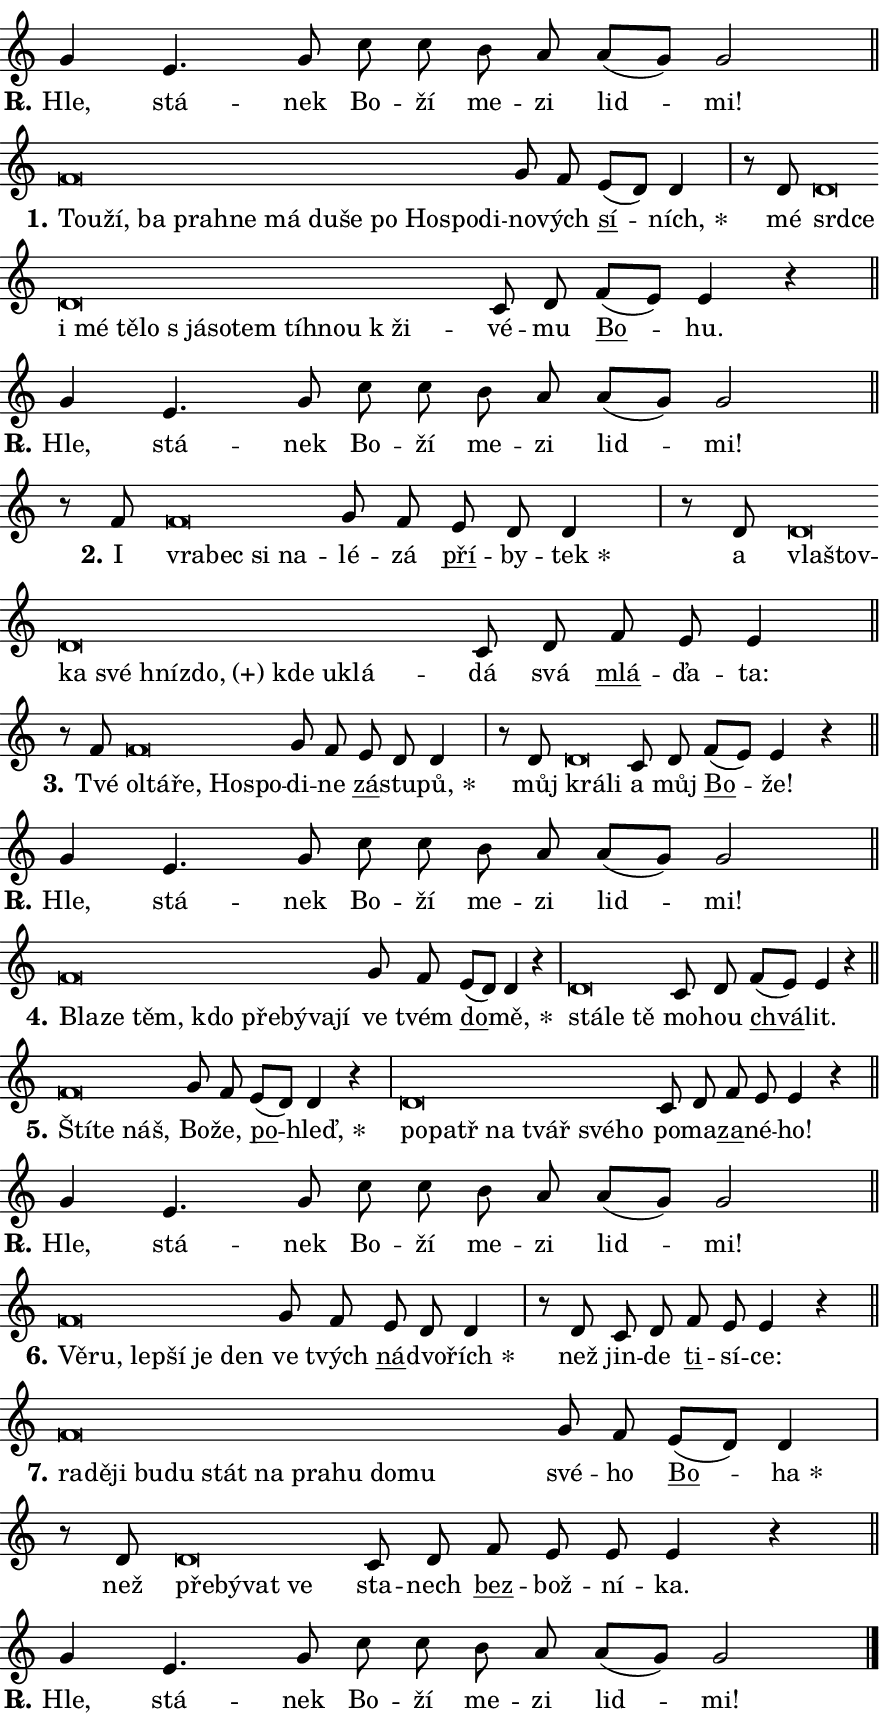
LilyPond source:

\version "2.24.0"
\header { tagline = "" }
\paper {
  indent = 0\cm
  top-margin = 0\cm
  right-margin = 0.13\cm % to fit lyric hyphens
  bottom-margin = 0\cm
  left-margin = 0\cm
  paper-width = 15\cm
  page-breaking = #ly:one-page-breaking
  system-system-spacing.basic-distance = #11
  score-system-spacing.basic-distance = #11
  ragged-last = ##f
}


%% Author: Thomas Morley
%% https://lists.gnu.org/archive/html/lilypond-user/2020-05/msg00002.html
#(define (line-position grob)
"Returns position of @var[grob} in current system:
   @code{'start}, if at first time-step
   @code{'end}, if at last time-step
   @code{'middle} otherwise
"
  (let* ((col (ly:item-get-column grob))
         (ln (ly:grob-object col 'left-neighbor))
         (rn (ly:grob-object col 'right-neighbor))
         (col-to-check-left (if (ly:grob? ln) ln col))
         (col-to-check-right (if (ly:grob? rn) rn col))
         (break-dir-left
           (and
             (ly:grob-property col-to-check-left 'non-musical #f)
             (ly:item-break-dir col-to-check-left)))
         (break-dir-right
           (and
             (ly:grob-property col-to-check-right 'non-musical #f)
             (ly:item-break-dir col-to-check-right))))
        (cond ((eqv? 1 break-dir-left) 'start)
              ((eqv? -1 break-dir-right) 'end)
              (else 'middle))))

#(define (tranparent-at-line-position vctor)
  (lambda (grob)
  "Relying on @code{line-position} select the relevant enry from @var{vctor}.
Used to determine transparency,"
    (case (line-position grob)
      ((end) (not (vector-ref vctor 0)))
      ((middle) (not (vector-ref vctor 1)))
      ((start) (not (vector-ref vctor 2))))))

noteHeadBreakVisibility =
#(define-music-function (break-visibility)(vector?)
"Makes @code{NoteHead}s transparent relying on @var{break-visibility}"
#{
  \override NoteHead.transparent =
    #(tranparent-at-line-position break-visibility)
#})

#(define delete-ledgers-for-transparent-note-heads
  (lambda (grob)
    "Reads whether a @code{NoteHead} is transparent.
If so this @code{NoteHead} is removed from @code{'note-heads} from
@var{grob}, which is supposed to be @code{LedgerLineSpanner}.
As a result ledgers are not printed for this @code{NoteHead}"
    (let* ((nhds-array (ly:grob-object grob 'note-heads))
           (nhds-list
             (if (ly:grob-array? nhds-array)
                 (ly:grob-array->list nhds-array)
                 '()))
           ;; Relies on the transparent-property being done before
           ;; Staff.LedgerLineSpanner.after-line-breaking is executed.
           ;; This is fragile ...
           (to-keep
             (remove
               (lambda (nhd)
                 (ly:grob-property nhd 'transparent #f))
               nhds-list)))
      ;; TODO find a better method to iterate over grob-arrays, similiar
      ;; to filter/remove etc for lists
      ;; For now rebuilt from scratch
      (set! (ly:grob-object grob 'note-heads)  '())
      (for-each
        (lambda (nhd)
          (ly:pointer-group-interface::add-grob grob 'note-heads nhd))
        to-keep))))

squashNotes = {
  \override NoteHead.X-extent = #'(-0.2 . 0.2)
  \override NoteHead.Y-extent = #'(-0.75 . 0)
  \override NoteHead.stencil =
    #(lambda (grob)
       (let ((pos (ly:grob-property grob 'staff-position)))
         (begin
           (if (< pos -7) (display "ERROR: Lower brevis then expected\n") (display ""))
           (if (<= pos -6) ly:text-interface::print ly:note-head::print))))
}
unSquashNotes = {
  \revert NoteHead.X-extent
  \revert NoteHead.Y-extent
  \revert NoteHead.stencil
}

hideNotes = \noteHeadBreakVisibility #begin-of-line-visible
unHideNotes = \noteHeadBreakVisibility #all-visible

% work-around for resetting accidentals
% https://lilypond.org/doc/v2.23/Documentation/notation/displaying-rhythms#unmetered-music
cadenzaMeasure = {
  \cadenzaOff
  \partial 1024 s1024
  \cadenzaOn
}

#(define-markup-command (accent layout props text) (markup?)
  "Underline accented syllable"
  (interpret-markup layout props
    #{\markup \override #'(offset . 4.3) \underline { #text }#}))

responsum = \markup \concat {
  "R" \hspace #-1.05 \path #0.1 #'((moveto 0 0.07) (lineto 0.9 0.8)) \hspace #0.05 "."
}

spaceSize = #0.6828661417322834 % exact space size for TeX Gyre Schola

\layout {
  \context {
    \Staff
    \remove "Time_signature_engraver"
    \override LedgerLineSpanner.after-line-breaking = #delete-ledgers-for-transparent-note-heads
  }
  \context {
    \Lyrics {
      \override LyricSpace.minimum-distance = \spaceSize
      \override LyricText.font-name = #"TeX Gyre Schola"
      \override LyricText.font-size = 1
      \override StanzaNumber.font-name = #"TeX Gyre Schola Bold"
      \override StanzaNumber.font-size = 1
    }
  }
  \context {
    \Score 
    \override NoteHead.text =
      #(lambda (grob) 
        (let ((pos (ly:grob-property grob 'staff-position)))
          #{\markup {
            \combine
              \halign #-0.55 \raise #(if (= pos -6) 0 0.5) \override #'(thickness . 2) \draw-line #'(3.2 . 0)
              \musicglyph "noteheads.sM1"
          }#}))
  }
}

% magnetic-lyrics.ily
%
%   written by
%     Jean Abou Samra <jean@abou-samra.fr>
%     Werner Lemberg <wl@gnu.org>
%
%   adapted by
%     Jiri Hon <jiri.hon@gmail.com>
%
% Version 2022-Apr-15

% https://www.mail-archive.com/lilypond-user@gnu.org/msg149350.html

#(define (Left_hyphen_pointer_engraver context)
   "Collect syllable-hyphen-syllable occurrences in lyrics and store
them in properties.  This engraver only looks to the left.  For
example, if the lyrics input is @code{foo -- bar}, it does the
following.

@itemize @bullet
@item
Set the @code{text} property of the @code{LyricHyphen} grob between
@q{foo} and @q{bar} to @code{foo}.

@item
Set the @code{left-hyphen} property of the @code{LyricText} grob with
text @q{foo} to the @code{LyricHyphen} grob between @q{foo} and
@q{bar}.
@end itemize

Use this auxiliary engraver in combination with the
@code{lyric-@/text::@/apply-@/magnetic-@/offset!} hook."
   (let ((hyphen #f)
         (text #f))
     (make-engraver
      (acknowledgers
       ((lyric-syllable-interface engraver grob source-engraver)
        (set! text grob)))
      (end-acknowledgers
       ((lyric-hyphen-interface engraver grob source-engraver)
        ;(when (not (grob::has-interface grob 'lyric-space-interface))
          (set! hyphen grob)));)
      ((stop-translation-timestep engraver)
       (when (and text hyphen)
         (ly:grob-set-object! text 'left-hyphen hyphen))
       (set! text #f)
       (set! hyphen #f)))))

#(define (lyric-text::apply-magnetic-offset! grob)
   "If the space between two syllables is less than the value in
property @code{LyricText@/.details@/.squash-threshold}, move the right
syllable to the left so that it gets concatenated with the left
syllable.

Use this function as a hook for
@code{LyricText@/.after-@/line-@/breaking} if the
@code{Left_@/hyphen_@/pointer_@/engraver} is active."
   (let ((hyphen (ly:grob-object grob 'left-hyphen #f)))
     (when hyphen
       (let ((left-text (ly:spanner-bound hyphen LEFT)))
         (when (grob::has-interface left-text 'lyric-syllable-interface)
           (let* ((common (ly:grob-common-refpoint grob left-text X))
                  (this-x-ext (ly:grob-extent grob common X))
                  (left-x-ext
                   (begin
                     ;; Trigger magnetism for left-text.
                     (ly:grob-property left-text 'after-line-breaking)
                     (ly:grob-extent left-text common X)))
                  ;; `delta` is the gap width between two syllables.
                  (delta (- (interval-start this-x-ext)
                            (interval-end left-x-ext)))
                  (details (ly:grob-property grob 'details))
                  (threshold (assoc-get 'squash-threshold details 0.2)))
             (when (< delta threshold)
               (let* (;; We have to manipulate the input text so that
                      ;; ligatures crossing syllable boundaries are not
                      ;; disabled.  For languages based on the Latin
                      ;; script this is essentially a beautification.
                      ;; However, for non-Western scripts it can be a
                      ;; necessity.
                      (lt (ly:grob-property left-text 'text))
                      (rt (ly:grob-property grob 'text))
                      (is-space (grob::has-interface hyphen 'lyric-space-interface))
                      (space (if is-space " " ""))
                      (extra-delta (if is-space spaceSize 0))
                      ;; Append new syllable.
                      (ltrt-space (if (and (string? lt) (string? rt))
                                (string-append lt space rt)
                                (make-concat-markup (list lt space rt))))
                      ;; Right-align `ltrt` to the right side.
                      (ltrt-space-markup (grob-interpret-markup
                               grob
                               (make-translate-markup
                                (cons (interval-length this-x-ext) 0)
                                (make-right-align-markup ltrt-space)))))
                 (begin
                   ;; Don't print `left-text`.
                   (ly:grob-set-property! left-text 'stencil #f)
                   ;; Set text and stencil (which holds all collected
                   ;; syllables so far) and shift it to the left.
                   (ly:grob-set-property! grob 'text ltrt-space)
                   (ly:grob-set-property! grob 'stencil ltrt-space-markup)
                   (ly:grob-translate-axis! grob (- (- delta extra-delta)) X))))))))))


#(define (lyric-hyphen::displace-bounds-first grob)
   ;; Make very sure this callback isn't triggered too early.
   (let ((left (ly:spanner-bound grob LEFT))
         (right (ly:spanner-bound grob RIGHT)))
     (ly:grob-property left 'after-line-breaking)
     (ly:grob-property right 'after-line-breaking)
     (ly:lyric-hyphen::print grob)))

squashThreshold = #0.4

\layout {
  \context {
    \Lyrics
    \consists #Left_hyphen_pointer_engraver
    \override LyricText.after-line-breaking =
      #lyric-text::apply-magnetic-offset!
    \override LyricHyphen.stencil = #lyric-hyphen::displace-bounds-first
    \override LyricText.details.squash-threshold = \squashThreshold
    \override LyricHyphen.minimum-distance = 0
    \override LyricHyphen.minimum-length = \squashThreshold
  }
}

squashText = \override LyricText.details.squash-threshold = 9999
unSquashText = \override LyricText.details.squash-threshold = \squashThreshold

leftText = \override LyricText.self-alignment-X = #LEFT
unLeftText = \revert LyricText.self-alignment-X

starOffset = #(lambda (grob) 
                (let ((x_offset (ly:self-alignment-interface::aligned-on-x-parent grob)))
                  (if (= x_offset 0) 0 (+ x_offset 1.2))))

star = #(define-music-function (syllable)(string?)
"Append star separator at the end of a syllable"
#{
  \once \override LyricText.X-offset = #starOffset
  \lyricmode { \markup {
    #syllable
    \override #'((font-name . "TeX Gyre Schola Bold")) \hspace #0.2 \lower #0.65 \larger "*"
  } }
#})

starAccent = #(define-music-function (syllable)(string?)
"Append star separator at the end of a syllable and make accent"
#{
  \once \override LyricText.X-offset = #starOffset
  \lyricmode { \markup {
    \accent #syllable
    \override #'((font-name . "TeX Gyre Schola Bold")) \hspace #0.2 \lower #0.65 \larger "*"
  } }
#})

breath = #(define-music-function (syllable)(string?)
"Append breathing indicator at the end of a syllable"
#{
  \lyricmode { \markup { #syllable "+" } }
#})

optionalBreath = #(define-music-function (syllable)(string?)
"Append optional breathing indicator at the end of a syllable"
#{
  \lyricmode { \markup { #syllable "(+)" } }
#})


\score {
    <<
        \new Voice = "melody" { \cadenzaOn \key c \major \relative { g'4 e4. g8 \bar "" c c \bar "" b a a[( g)] g2 \cadenzaMeasure \bar "||" \break } }
        \new Lyrics \lyricsto "melody" { \lyricmode { \set stanza = \responsum
Hle, stá -- nek Bo -- ží me -- zi lid -- mi! } }
    >>
    \layout {}
}

\score {
    <<
        \new Voice = "melody" { \cadenzaOn \key c \major \relative { \squashNotes f'\breve*1/16 \hideNotes \breve*1/16 \bar "" \breve*1/16 \bar "" \breve*1/16 \bar "" \breve*1/16 \bar "" \breve*1/16 \bar "" \breve*1/16 \bar "" \breve*1/16 \bar "" \breve*1/16 \bar "" \breve*1/16 \bar "" \breve*1/16 \breve*1/16 \bar "" \unHideNotes \unSquashNotes g8 f \bar "" e[( d)] d4 \cadenzaMeasure \bar "|" r8 d8 \squashNotes d\breve*1/16 \hideNotes \breve*1/16 \bar "" \breve*1/16 \bar "" \breve*1/16 \bar "" \breve*1/16 \bar "" \breve*1/16 \bar "" \breve*1/16 \bar "" \breve*1/16 \bar "" \breve*1/16 \bar "" \breve*1/16 \bar "" \breve*1/16 \breve*1/16 \bar "" \unHideNotes \unSquashNotes c8 d \bar "" f[( e)] e4 r \cadenzaMeasure \bar "||" \break } }
        \new Lyrics \lyricsto "melody" { \lyricmode { \set stanza = "1."
\leftText Tou -- \squashText ží, ba pra -- hne má du -- še po Ho -- spo -- di -- \unLeftText \unSquashText no -- vých \markup \accent sí -- \star ních, mé \leftText srd -- \squashText ce i mé tě -- lo "s já" -- so -- tem tíh -- nou "k ži" -- \unLeftText \unSquashText vé -- mu \markup \accent Bo -- hu. } }
    >>
    \layout {}
}

\score {
    <<
        \new Voice = "melody" { \cadenzaOn \key c \major \relative { g'4 e4. g8 \bar "" c c \bar "" b a a[( g)] g2 \cadenzaMeasure \bar "||" \break } }
        \new Lyrics \lyricsto "melody" { \lyricmode { \set stanza = \responsum
Hle, stá -- nek Bo -- ží me -- zi lid -- mi! } }
    >>
    \layout {}
}

\score {
    <<
        \new Voice = "melody" { \cadenzaOn \key c \major \relative { r8 f'8 \squashNotes f\breve*1/16 \hideNotes \breve*1/16 \bar "" \breve*1/16 \breve*1/16 \bar "" \unHideNotes \unSquashNotes g8 f \bar "" e d d4 \cadenzaMeasure \bar "|" r8 d8 \squashNotes d\breve*1/16 \hideNotes \breve*1/16 \bar "" \breve*1/16 \bar "" \breve*1/16 \bar "" \breve*1/16 \bar "" \breve*1/16 \bar "" \breve*1/16 \bar "" \breve*1/16 \breve*1/16 \bar "" \unHideNotes \unSquashNotes c8 d \bar "" f e e4 \cadenzaMeasure \bar "||" \break } }
        \new Lyrics \lyricsto "melody" { \lyricmode { \set stanza = "2."
I \leftText vra -- \squashText bec si na -- \unLeftText \unSquashText lé -- zá \markup \accent pří -- by -- \star tek a \leftText vla -- \squashText štov -- ka své hníz -- \optionalBreath do, kde u -- klá -- \unLeftText \unSquashText dá svá \markup \accent mlá -- ďa -- ta: } }
    >>
    \layout {}
}

\score {
    <<
        \new Voice = "melody" { \cadenzaOn \key c \major \relative { r8 f'8 \squashNotes f\breve*1/16 \hideNotes \breve*1/16 \bar "" \breve*1/16 \bar "" \breve*1/16 \breve*1/16 \bar "" \unHideNotes \unSquashNotes g8 f \bar "" e d d4 \cadenzaMeasure \bar "|" r8 d8 \squashNotes d\breve*1/16 \hideNotes \breve*1/16 \bar "" \unHideNotes \unSquashNotes c8 d \bar "" f[( e)] e4 r \cadenzaMeasure \bar "||" \break } }
        \new Lyrics \lyricsto "melody" { \lyricmode { \set stanza = "3."
Tvé \leftText ol -- \squashText tá -- ře, Ho -- spo -- \unLeftText \unSquashText di -- ne \markup \accent zá -- stu -- \star pů, můj \leftText krá -- \squashText li \unLeftText \unSquashText a můj \markup \accent Bo -- že! } }
    >>
    \layout {}
}

\score {
    <<
        \new Voice = "melody" { \cadenzaOn \key c \major \relative { g'4 e4. g8 \bar "" c c \bar "" b a a[( g)] g2 \cadenzaMeasure \bar "||" \break } }
        \new Lyrics \lyricsto "melody" { \lyricmode { \set stanza = \responsum
Hle, stá -- nek Bo -- ží me -- zi lid -- mi! } }
    >>
    \layout {}
}

\score {
    <<
        \new Voice = "melody" { \cadenzaOn \key c \major \relative { \squashNotes f'\breve*1/16 \hideNotes \breve*1/16 \bar "" \breve*1/16 \bar "" \breve*1/16 \bar "" \breve*1/16 \bar "" \breve*1/16 \bar "" \breve*1/16 \breve*1/16 \bar "" \unHideNotes \unSquashNotes g8 f \bar "" e[( d)] d4 r \cadenzaMeasure \bar "|" \squashNotes d\breve*1/16 \hideNotes \breve*1/16 \breve*1/16 \bar "" \unHideNotes \unSquashNotes c8 d \bar "" f[( e)] e4 r \cadenzaMeasure \bar "||" \break } }
        \new Lyrics \lyricsto "melody" { \lyricmode { \set stanza = "4."
\leftText Bla -- \squashText ze těm, kdo pře -- bý -- va -- jí \unLeftText \unSquashText ve tvém \markup \accent do -- \star mě, \leftText stá -- \squashText le tě \unLeftText \unSquashText mo -- hou \markup \accent chvá -- lit. } }
    >>
    \layout {}
}

\score {
    <<
        \new Voice = "melody" { \cadenzaOn \key c \major \relative { \squashNotes f'\breve*1/16 \hideNotes \breve*1/16 \breve*1/16 \bar "" \unHideNotes \unSquashNotes g8 f \bar "" e[( d)] d4 r \cadenzaMeasure \bar "|" \squashNotes d\breve*1/16 \hideNotes \breve*1/16 \bar "" \breve*1/16 \bar "" \breve*1/16 \bar "" \breve*1/16 \breve*1/16 \bar "" \unHideNotes \unSquashNotes c8 d \bar "" f e e4 r \cadenzaMeasure \bar "||" \break } }
        \new Lyrics \lyricsto "melody" { \lyricmode { \set stanza = "5."
\leftText Ští -- \squashText te náš, \unLeftText \unSquashText Bo -- že, \markup \accent po -- \star hleď, \leftText po -- \squashText patř na tvář své -- ho \unLeftText \unSquashText po -- ma -- \markup \accent za -- né -- ho! } }
    >>
    \layout {}
}

\score {
    <<
        \new Voice = "melody" { \cadenzaOn \key c \major \relative { g'4 e4. g8 \bar "" c c \bar "" b a a[( g)] g2 \cadenzaMeasure \bar "||" \break } }
        \new Lyrics \lyricsto "melody" { \lyricmode { \set stanza = \responsum
Hle, stá -- nek Bo -- ží me -- zi lid -- mi! } }
    >>
    \layout {}
}

\score {
    <<
        \new Voice = "melody" { \cadenzaOn \key c \major \relative { \squashNotes f'\breve*1/16 \hideNotes \breve*1/16 \bar "" \breve*1/16 \bar "" \breve*1/16 \bar "" \breve*1/16 \breve*1/16 \bar "" \unHideNotes \unSquashNotes g8 f \bar "" e d d4 \cadenzaMeasure \bar "|" r8 d8 c8 d \bar "" f e e4 r \cadenzaMeasure \bar "||" \break } }
        \new Lyrics \lyricsto "melody" { \lyricmode { \set stanza = "6."
\leftText Vě -- \squashText ru, lep -- ší je den \unLeftText \unSquashText ve tvých \markup \accent ná -- dvo -- \star řích než jin -- de \markup \accent ti -- sí -- ce: } }
    >>
    \layout {}
}

\score {
    <<
        \new Voice = "melody" { \cadenzaOn \key c \major \relative { \squashNotes f'\breve*1/16 \hideNotes \breve*1/16 \bar "" \breve*1/16 \bar "" \breve*1/16 \bar "" \breve*1/16 \bar "" \breve*1/16 \bar "" \breve*1/16 \bar "" \breve*1/16 \bar "" \breve*1/16 \bar "" \breve*1/16 \breve*1/16 \bar "" \unHideNotes \unSquashNotes g8 f \bar "" e[( d)] d4 \cadenzaMeasure \bar "|" r8 d8 \squashNotes d\breve*1/16 \hideNotes \breve*1/16 \bar "" \breve*1/16 \breve*1/16 \bar "" \unHideNotes \unSquashNotes c8 d \bar "" f e e e4 r \cadenzaMeasure \bar "||" \break } }
        \new Lyrics \lyricsto "melody" { \lyricmode { \set stanza = "7."
\leftText ra -- \squashText dě -- ji bu -- du stát na pra -- hu do -- mu \unLeftText \unSquashText své -- ho \markup \accent Bo -- \star ha než \leftText pře -- \squashText bý -- vat ve \unLeftText \unSquashText sta -- nech \markup \accent bez -- bož -- ní -- ka. } }
    >>
    \layout {}
}

\score {
    <<
        \new Voice = "melody" { \cadenzaOn \key c \major \relative { g'4 e4. g8 \bar "" c c \bar "" b a a[( g)] g2 \cadenzaMeasure \bar "||" \break } \bar "|." }
        \new Lyrics \lyricsto "melody" { \lyricmode { \set stanza = \responsum
Hle, stá -- nek Bo -- ží me -- zi lid -- mi! } }
    >>
    \layout {}
}
